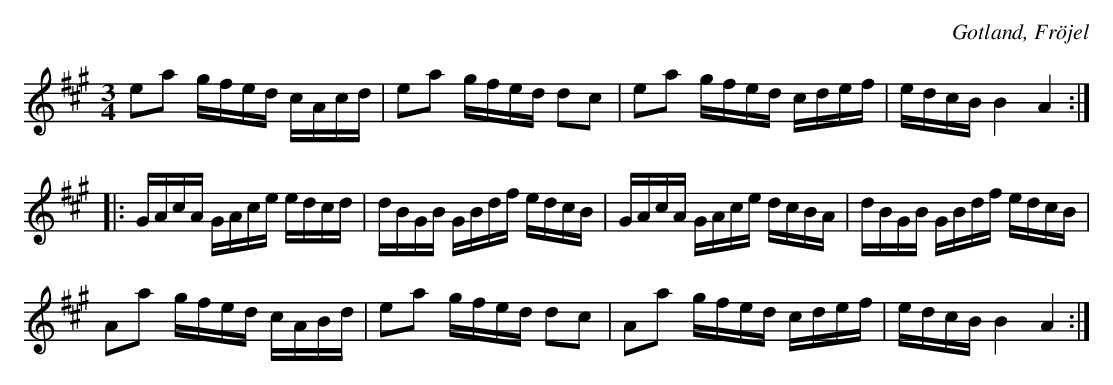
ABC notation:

X:1
T:
O:Gotland, Fr\"ojel
M:3/4
L:1/16
K:A
e2a2 gfed cAcd|e2a2 gfed d2c2|e2a2 gfed cdef|edcB B4 A4::
GAcA GAce edcd|dBGB GBdf edcB|GAcA GAce dcBA|dBGB GBdf edcB|
A2a2 gfed cABd|e2a2 gfed d2c2|A2a2 gfed cdef|edcB B4 A4:|
